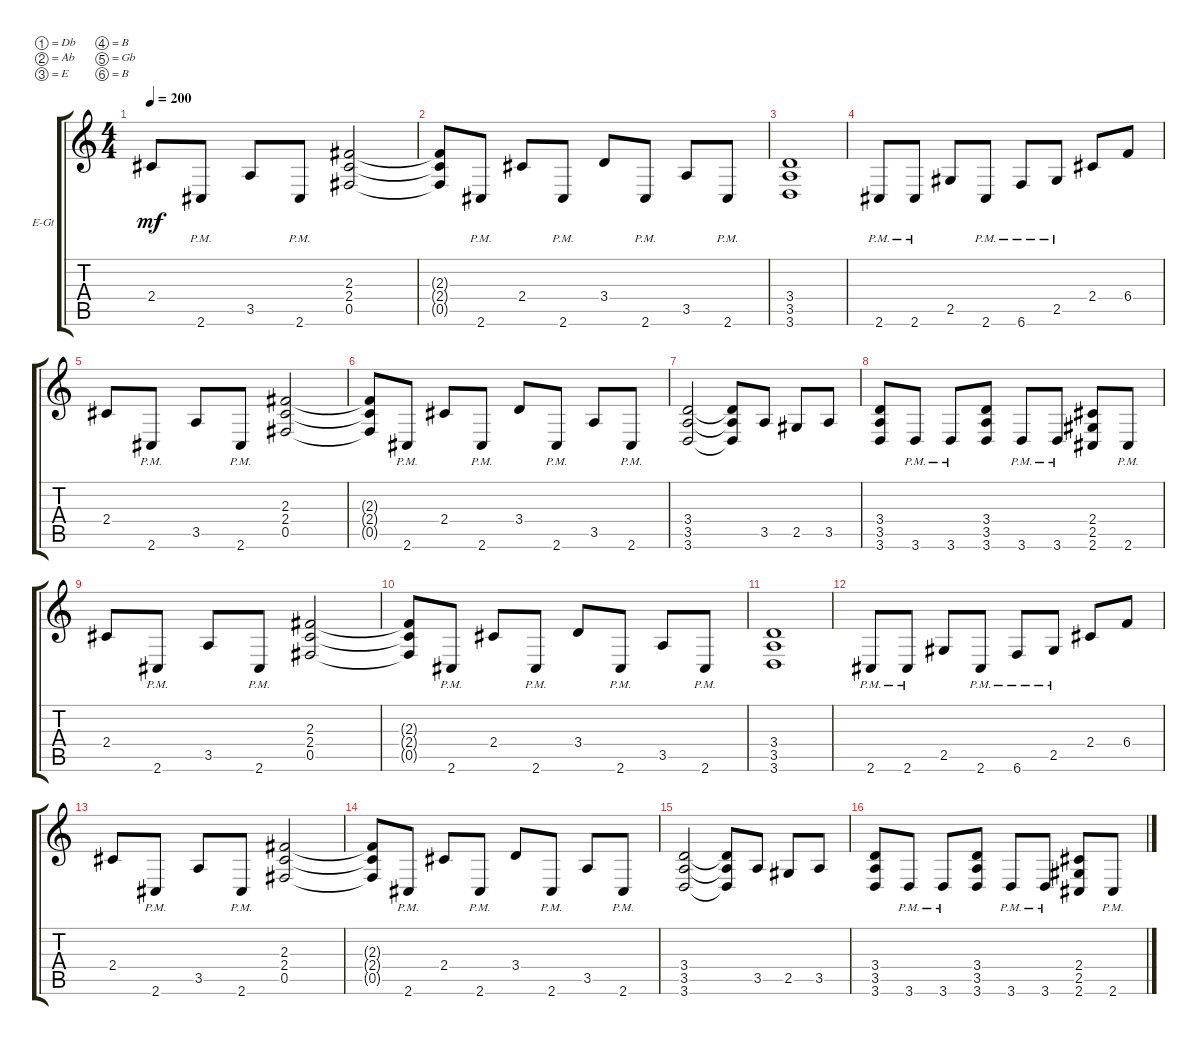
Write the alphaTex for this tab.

\bracketExtendMode groupsimilarinstruments
\firstSystemTrackNameOrientation horizontal
\otherSystemsTrackNameOrientation horizontal
\track ("Rhythm Right" "E-Gt") {instrument overdrivenguitar}
\staff {score tabs}
\tuning (Db4 Ab3 E3 B2 Gb2 B1)
\ts (4 4)
\tempo 200
\clef g2
\ks c
2.4.8{dy mf} 2.6{pm}.8 3.5.8 2.6{pm}.8 (2.3 2.4 0.5).2 |
(2.3{t} 2.4{t} 0.5{t}).8 2.6{pm}.8 2.4.8 2.6{pm}.8 3.4.8 2.6{pm}.8 3.5.8 2.6{pm}.8 |
(3.5 3.4 3.6).1 |
2.6{pm}.8 2.6{pm}.8 2.5.8 2.6{pm}.8 6.6{pm}.8 2.5{pm}.8 2.4.8 6.4.8 |
2.4.8 2.6{pm}.8 3.5.8 2.6{pm}.8 (0.5 2.4 2.3).2 |
(0.5{t} 2.4{t} 2.3{t}).8 2.6{pm}.8 2.4.8 2.6{pm}.8 3.4.8 2.6{pm}.8 3.5.8 2.6{pm}.8 |
(3.6 3.5 3.4).2 (3.5{t} 3.4{t} 3.6{t}).8 3.5.8 2.5.8 3.5.8 |
(3.4 3.5 3.6).8 3.6{pm}.8 3.6{pm}.8 (3.4 3.5 3.6).8 3.6{pm}.8 3.6{pm}.8 (2.4 2.5 2.6).8 2.6{pm}.8 |
2.4.8 2.6{pm}.8 3.5.8 2.6{pm}.8 (2.3 2.4 0.5).2 |
(2.3{t} 2.4{t} 0.5{t}).8 2.6{pm}.8 2.4.8 2.6{pm}.8 3.4.8 2.6{pm}.8 3.5.8 2.6{pm}.8 |
(3.5 3.4 3.6).1 |
2.6{pm}.8 2.6{pm}.8 2.5.8 2.6{pm}.8 6.6{pm}.8 2.5{pm}.8 2.4.8 6.4.8 |
2.4.8 2.6{pm}.8 3.5.8 2.6{pm}.8 (0.5 2.4 2.3).2 |
(0.5{t} 2.4{t} 2.3{t}).8 2.6{pm}.8 2.4.8 2.6{pm}.8 3.4.8 2.6{pm}.8 3.5.8 2.6{pm}.8 |
(3.6 3.5 3.4).2 (3.5{t} 3.4{t} 3.6{t}).8 3.5.8 2.5.8 3.5.8 |
(3.4 3.5 3.6).8 3.6{pm}.8 3.6{pm}.8 (3.4 3.5 3.6).8 3.6{pm}.8 3.6{pm}.8 (2.4 2.5 2.6).8 2.6{pm}.8
